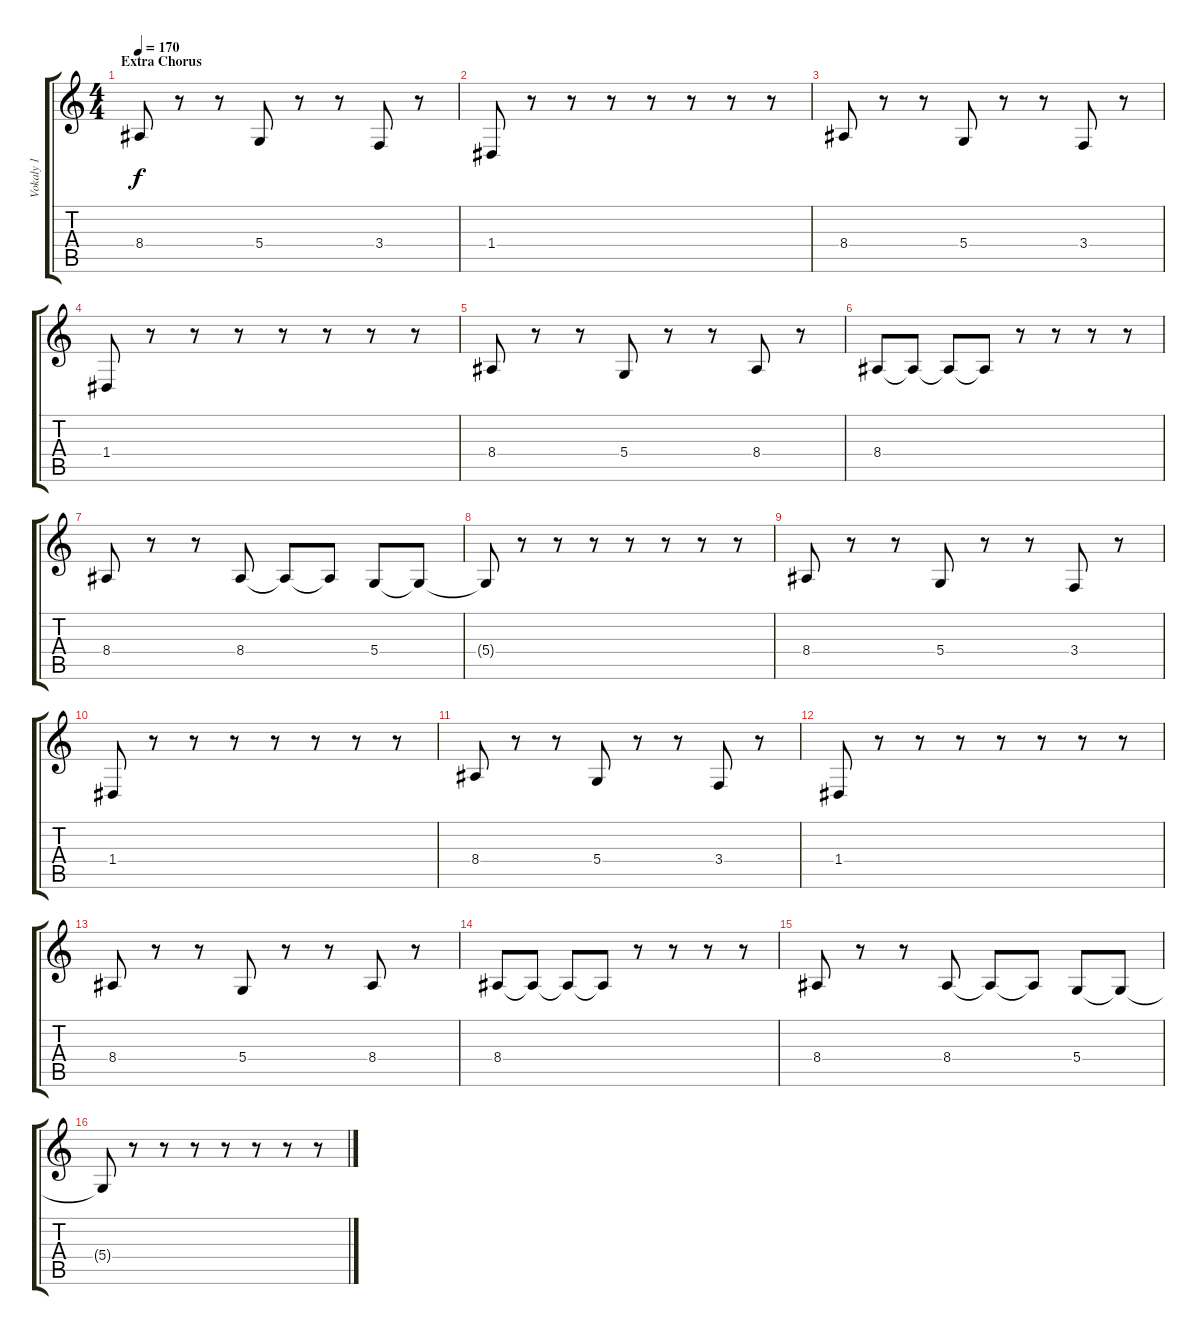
\track ("Vokaly 1" "Vokaly 1") {instrument lead2sawtooth}
\staff {score tabs}
\tuning (E4 B3 G3 D3 A2 E2) {hide}
\ts (4 4)
\section ("" "Extra Chorus")
\tempo 170
\clef g2
\ks c
8.4.8{dy f} r.8 r.8 5.4.8 r.8 r.8 3.4.8 r.8 |
1.4.8 r.8 r.8 r.8 r.8 r.8 r.8 r.8 |
8.4.8 r.8 r.8 5.4.8 r.8 r.8 3.4.8 r.8 |
1.4.8 r.8 r.8 r.8 r.8 r.8 r.8 r.8 |
8.4.8 r.8 r.8 5.4.8 r.8 r.8 8.4.8 r.8 |
8.4.8 8.4{t}.8 8.4{t}.8 8.4{t}.8 r.8 r.8 r.8 r.8 |
8.4.8 r.8 r.8 8.4.8 8.4{t}.8 8.4{t}.8 5.4.8 5.4{t}.8 |
5.4{t}.8 r.8 r.8 r.8 r.8 r.8 r.8 r.8 |
8.4.8 r.8 r.8 5.4.8 r.8 r.8 3.4.8 r.8 |
1.4.8 r.8 r.8 r.8 r.8 r.8 r.8 r.8 |
8.4.8 r.8 r.8 5.4.8 r.8 r.8 3.4.8 r.8 |
1.4.8 r.8 r.8 r.8 r.8 r.8 r.8 r.8 |
8.4.8 r.8 r.8 5.4.8 r.8 r.8 8.4.8 r.8 |
8.4.8 8.4{t}.8 8.4{t}.8 8.4{t}.8 r.8 r.8 r.8 r.8 |
8.4.8 r.8 r.8 8.4.8 8.4{t}.8 8.4{t}.8 5.4.8 5.4{t}.8 |
5.4{t}.8 r.8 r.8 r.8 r.8 r.8 r.8 r.8
